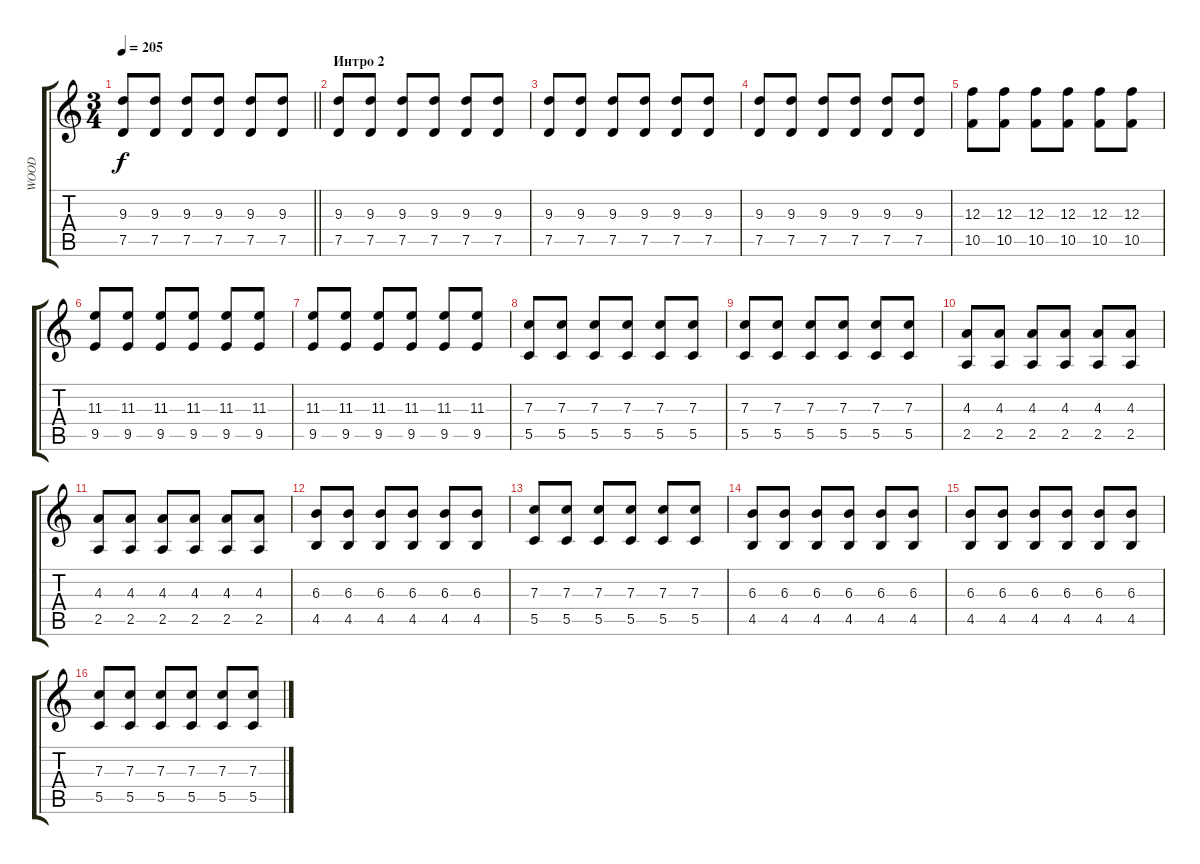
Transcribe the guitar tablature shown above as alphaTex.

\track ("WOOD" "WOOD") {instrument distortionguitar}
\staff {score tabs}
\tuning (D4 A3 F3 C3 G2 C2) {hide}
\ts (3 4)
\tempo 205
\clef g2
\barLineRight lightlight
\ks c
(9.3 7.5).8{dy f} (9.3 7.5).8 (9.3 7.5).8 (9.3 7.5).8 (9.3 7.5).8 (9.3 7.5).8 |
\section ("" "Интро 2")
(9.3 7.5).8 (9.3 7.5).8 (9.3 7.5).8 (9.3 7.5).8 (9.3 7.5).8 (9.3 7.5).8 |
(9.3 7.5).8 (9.3 7.5).8 (9.3 7.5).8 (9.3 7.5).8 (9.3 7.5).8 (9.3 7.5).8 |
(9.3 7.5).8 (9.3 7.5).8 (9.3 7.5).8 (9.3 7.5).8 (9.3 7.5).8 (9.3 7.5).8 |
(12.3 10.5).8 (12.3 10.5).8 (12.3 10.5).8 (12.3 10.5).8 (12.3 10.5).8 (12.3 10.5).8 |
(11.3 9.5).8 (11.3 9.5).8 (11.3 9.5).8 (11.3 9.5).8 (11.3 9.5).8 (11.3 9.5).8 |
(11.3 9.5).8 (11.3 9.5).8 (11.3 9.5).8 (11.3 9.5).8 (11.3 9.5).8 (11.3 9.5).8 |
(7.3 5.5).8 (7.3 5.5).8 (7.3 5.5).8 (7.3 5.5).8 (7.3 5.5).8 (7.3 5.5).8 |
(7.3 5.5).8 (7.3 5.5).8 (7.3 5.5).8 (7.3 5.5).8 (7.3 5.5).8 (7.3 5.5).8 |
(4.3 2.5).8 (4.3 2.5).8 (4.3 2.5).8 (4.3 2.5).8 (4.3 2.5).8 (4.3 2.5).8 |
(4.3 2.5).8 (4.3 2.5).8 (4.3 2.5).8 (4.3 2.5).8 (4.3 2.5).8 (4.3 2.5).8 |
(6.3 4.5).8 (6.3 4.5).8 (6.3 4.5).8 (6.3 4.5).8 (6.3 4.5).8 (6.3 4.5).8 |
(7.3 5.5).8 (7.3 5.5).8 (7.3 5.5).8 (7.3 5.5).8 (7.3 5.5).8 (7.3 5.5).8 |
(6.3 4.5).8 (6.3 4.5).8 (6.3 4.5).8 (6.3 4.5).8 (6.3 4.5).8 (6.3 4.5).8 |
(6.3 4.5).8 (6.3 4.5).8 (6.3 4.5).8 (6.3 4.5).8 (6.3 4.5).8 (6.3 4.5).8 |
(7.3 5.5).8 (7.3 5.5).8 (7.3 5.5).8 (7.3 5.5).8 (7.3 5.5).8 (7.3 5.5).8
